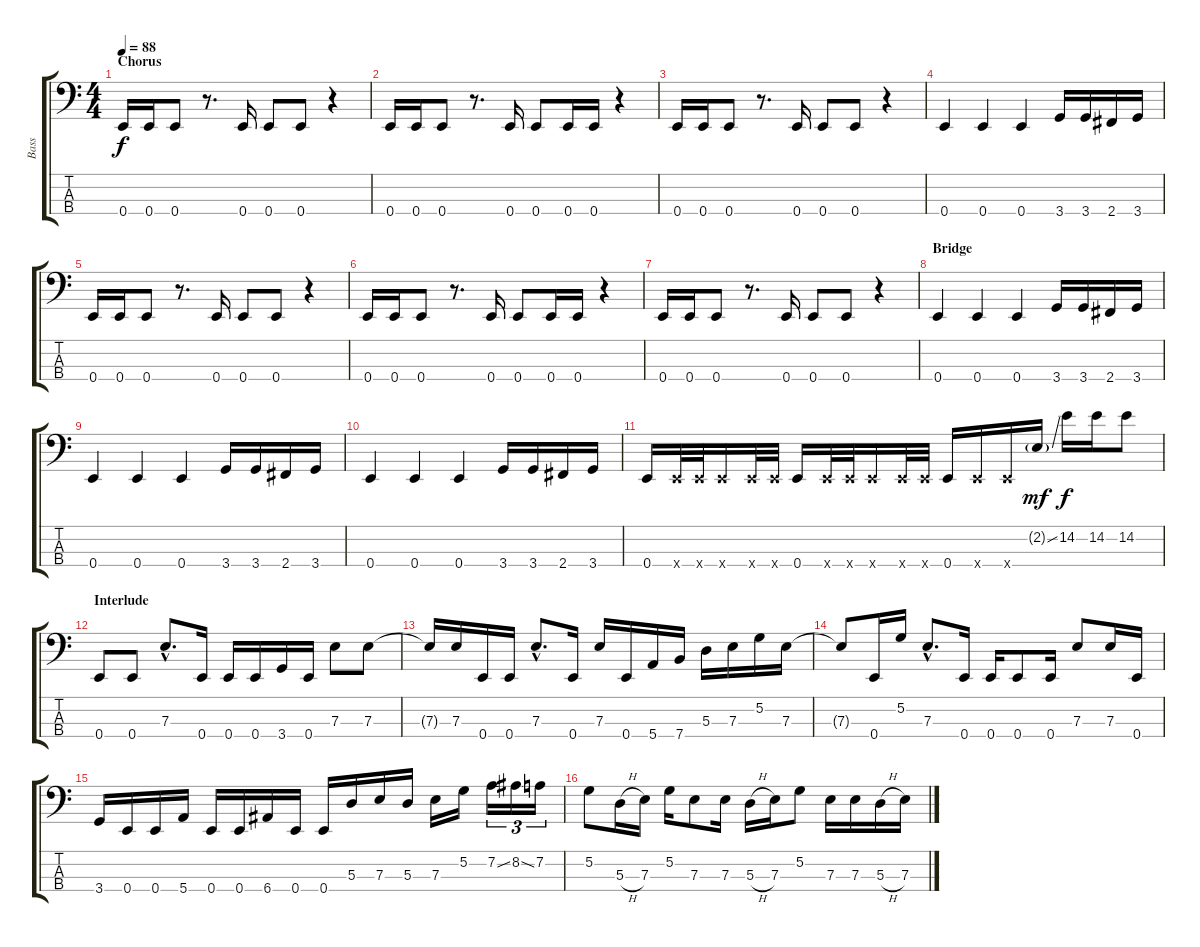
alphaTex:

\track ("Bass" "Bass") {instrument electricbassfinger}
\staff {score tabs}
\tuning (G2 D2 A1 E1) {hide}
\ts (4 4)
\section ("" "Chorus")
\tempo 88
\clef f4
\ks c
0.4.16{dy f} 0.4.16 0.4.8 r.8{d} 0.4.16 0.4.8 0.4.8 r.4 |
0.4.16 0.4.16 0.4.8 r.8{d} 0.4.16 0.4.8 0.4.16 0.4.16 r.4 |
0.4.16 0.4.16 0.4.8 r.8{d} 0.4.16 0.4.8 0.4.8 r.4 |
0.4.4 0.4.4 0.4.4 3.4.16 3.4.16 2.4.16 3.4.16 |
0.4.16 0.4.16 0.4.8 r.8{d} 0.4.16 0.4.8 0.4.8 r.4 |
0.4.16 0.4.16 0.4.8 r.8{d} 0.4.16 0.4.8 0.4.16 0.4.16 r.4 |
0.4.16 0.4.16 0.4.8 r.8{d} 0.4.16 0.4.8 0.4.8 r.4 |
\section ("" "Bridge")
0.4.4 0.4.4 0.4.4 3.4.16 3.4.16 2.4.16 3.4.16 |
0.4.4 0.4.4 0.4.4 3.4.16 3.4.16 2.4.16 3.4.16 |
0.4.4 0.4.4 0.4.4 3.4.16 3.4.16 2.4.16 3.4.16 |
0.4.16 0.4{x}.32 0.4{x}.32 0.4{x}.16 0.4{x}.32 0.4{x}.32 0.4.16 0.4{x}.32 0.4{x}.32 0.4{x}.16 0.4{x}.32 0.4{x}.32 0.4.16 0.4{x}.16 0.4{x}.16 2.2{ss g}.16{dy mf} 14.2.16{dy f} 14.2.16 14.2.8 |
\section ("" "Interlude")
0.4.8{instrument distortionguitar} 0.4.8 7.3{hac}.8{d} 0.4.16 0.4.16 0.4.16 3.4.16 0.4.16 7.3.8 7.3.8 |
7.3{t}.16 7.3.16 0.4.16 0.4.16 7.3{hac}.8{d} 0.4.16 7.3.16 0.4.16 5.4.16 7.4.16 5.3.16 7.3.16 5.2.16 7.3.16 |
7.3{t}.8 0.4.16 5.2.16 7.3{hac}.8{d} 0.4.16 0.4.16 0.4.8 0.4.16 7.3.8 7.3.16 0.4.16 |
3.4.16 0.4.16 0.4.16 5.4.16 0.4.16 0.4.16 6.4.16 0.4.16 0.4.16 5.3.16 7.3.16 5.3.16 7.3.16 5.2.16 7.2{ss}.16{tu (3 2)} 8.2{ss}.16{tu (3 2)} 7.2.16{tu (3 2)} |
5.2.8 5.3{h}.16 7.3.16 5.2.16 7.3.8 7.3.16 5.3{h}.16 7.3.16 5.2.8 7.3.16 7.3.16 5.3{h}.16 7.3.16
